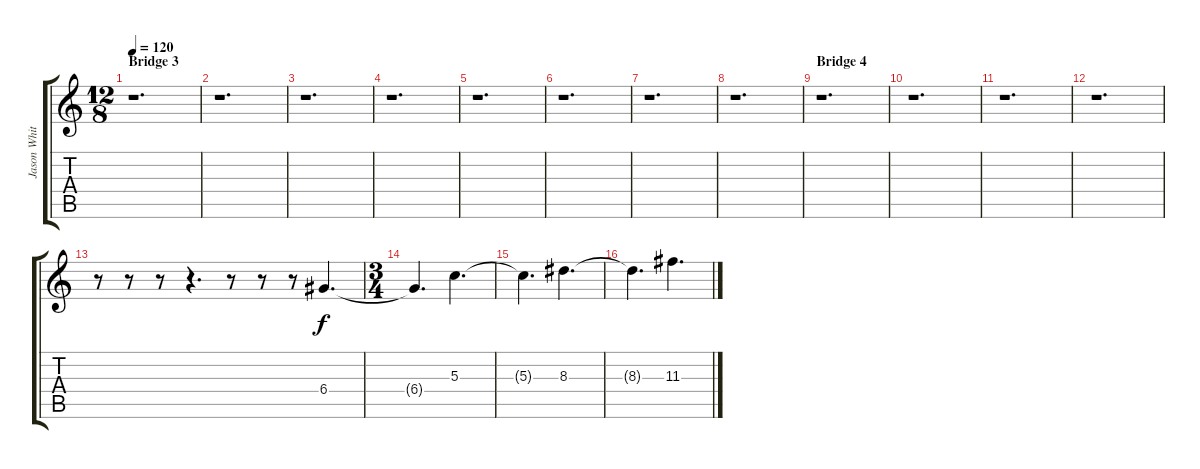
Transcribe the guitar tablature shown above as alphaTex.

\track ("Jason White" "Jason Whit") {instrument distortionguitar}
\staff {score tabs}
\tuning (E4 B3 G3 D3 A2 E2) {hide}
\ts (12 8)
\section ("" "Bridge 3")
\tempo 120
\clef g2
\ks c
r.1{d dy f} |
r.1{d} |
r.1{d} |
r.1{d} |
r.1{d} |
r.1{d} |
r.1{d} |
r.1{d} |
\section ("" "Bridge 4")
r.1{d} |
r.1{d} |
r.1{d} |
r.1{d} |
r.8 r.8 r.8 r.4{d} r.8 r.8 r.8 6.4.4{d} |
\ts (3 4)
6.4{t}.4{d} 5.3.4{d} |
5.3{t}.4{d} 8.3.4{d} |
8.3{t}.4{d} 11.3.4{d}
